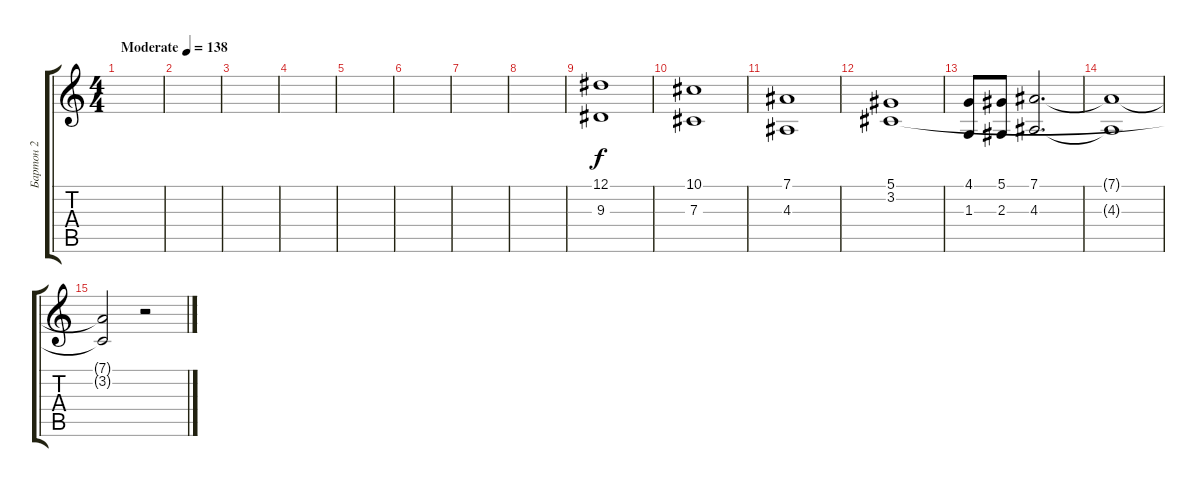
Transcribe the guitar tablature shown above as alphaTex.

\track ("Бартон 2" "Бартон 2") {instrument whistle}
\staff {score tabs}
\tuning (Eb4 Bb3 Gb3 Db3 Ab2 Eb2) {hide}
\ts (4 4)
\tempo (138 "Moderate")
\clef g2
\ks c
|
|
|
|
|
|
|
|
(12.1 9.3).1 |
(10.1 7.3).1 |
(7.1 4.3).1 |
(5.1 3.2).1 |
(4.1 1.3).8 (5.1 2.3).8 (7.1 4.3).2{d} |
(7.1{t} 4.3{t}).1 |
(7.1{t} 3.2{t}).2 r.2
